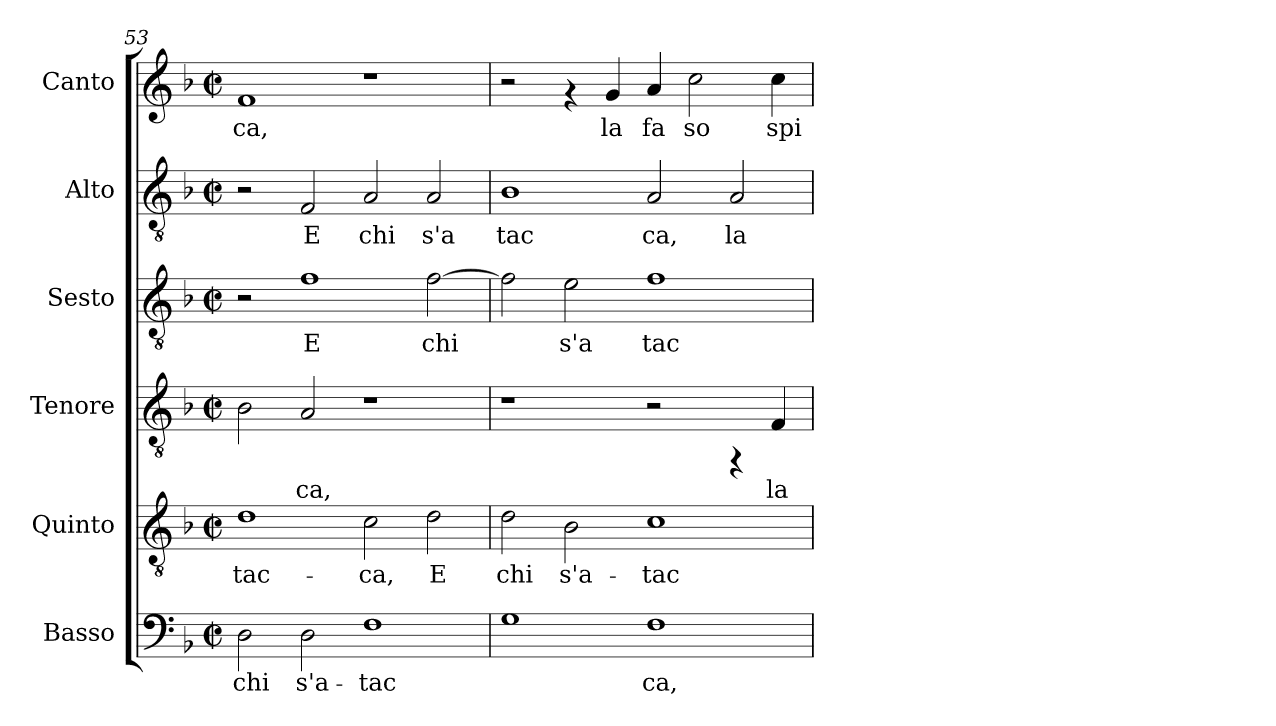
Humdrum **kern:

**kern	**text	**kern	**text	**kern	**text	**kern	**text	**kern	**text	**kern	**text
*part6	*part6	*part5	*part5	*part4	*part4	*part3	*part3	*part2	*part2	*part1	*part1
*staff6	*staff6	*staff5	*staff5	*staff4	*staff4	*staff3	*staff3	*staff2	*staff2	*staff1	*staff1
*I"Basso	*	*I"Quinto	*	*I"Tenore	*	*I"Sesto	*	*I"Alto	*	*I"Canto	*
*clefF4	*	*clefGv2	*	*clefGv2	*	*clefGv2	*	*clefGv2	*	*clefG2	*
*k[b-]	*	*k[b-]	*	*k[b-]	*	*k[b-]	*	*k[b-]	*	*k[b-]	*
*F:	*	*F:	*	*F:	*	*F:	*	*F:	*	*F:	*
*M2/2	*	*M2/2	*	*M2/2	*	*M2/2	*	*M2/2	*	*M2/2	*
*met(c|)	*	*met(c|)	*	*met(c|)	*	*met(c|)	*	*met(c|)	*	*met(c|)	*
=53	=53	=53	=53	=53	=53	=53	=53	=53	=53	=53	=53
!	!LO:LY:b:cj	!	!LO:LY:b:cj	!	!LO:LY:b:cj	!	!	!	!	!	!LO:LY:b:cj
2D\	chi	1d	-tac-	2B-\	.	2r	.	2r	.	1f	ca,
!	!LO:LY:b:cj	!	!	!	!LO:LY:b:cj	!	!LO:LY:b:cj	!	!LO:LY:b:cj	!	!
2D\	s'a-	.	.	2A/	ca,	1f	E	2F/	E	.	.
!	!LO:LY:b:cj	!	!LO:LY:b:cj	!	!	!	!	!	!LO:LY:b:cj	!	!
1F	-tac-	2c\	-ca,	1r	.	.	.	2A/	chi	1r	.
!	!	!	!LO:LY:b:cj	!	!	!	!LO:LY:b:cj	!	!LO:LY:b:cj	!	!
.	.	2d\	E	.	.	[>2f\	chi	2A/	s'a	.	.
=54	=54	=54	=54	=54	=54	=54	=54	=54	=54	=54	=54
!	!LO:LY:b:cj	!	!LO:LY:b:cj	!	!	!	!LO:LY:b:cj	!	!LO:LY:b:cj	!	!
1G	--	2d\	chi	1r	.	2f\]	.	1B-	tac	2r	.
!	!	!	!LO:LY:b:cj	!	!	!	!LO:LY:b:cj	!	!	!	!
.	.	2B-\	s'a-	.	.	2e\	s'a	.	.	4rf	.
!	!	!	!	!	!	!	!	!	!	!	!LO:LY:b:cj
.	.	.	.	.	.	.	.	.	.	4g/	la
!	!LO:LY:b:cj	!	!LO:LY:b:cj	!	!	!	!LO:LY:b:cj	!	!LO:LY:b:cj	!	!LO:LY:b:cj
1F	-ca,	1c	-tac-	2r	.	1f	tac	2A/	ca,	4a/	fa
!	!	!	!	!	!	!	!	!	!	!	!LO:LY:b:cj
.	.	.	.	.	.	.	.	.	.	2cc\	so
!	!	!	!	!	!	!	!	!	!LO:LY:b:cj	!	!
.	.	.	.	4rFF	.	.	.	2A/	la	.	.
!	!	!	!	!	!LO:LY:b:cj	!	!	!	!	!	!LO:LY:b:cj
.	.	.	.	4F/	la	.	.	.	.	4cc\	spi
=	=	=	=	=	=	=	=	=	=	=	=
*-	*-	*-	*-	*-	*-	*-	*-	*-	*-	*-	*-
